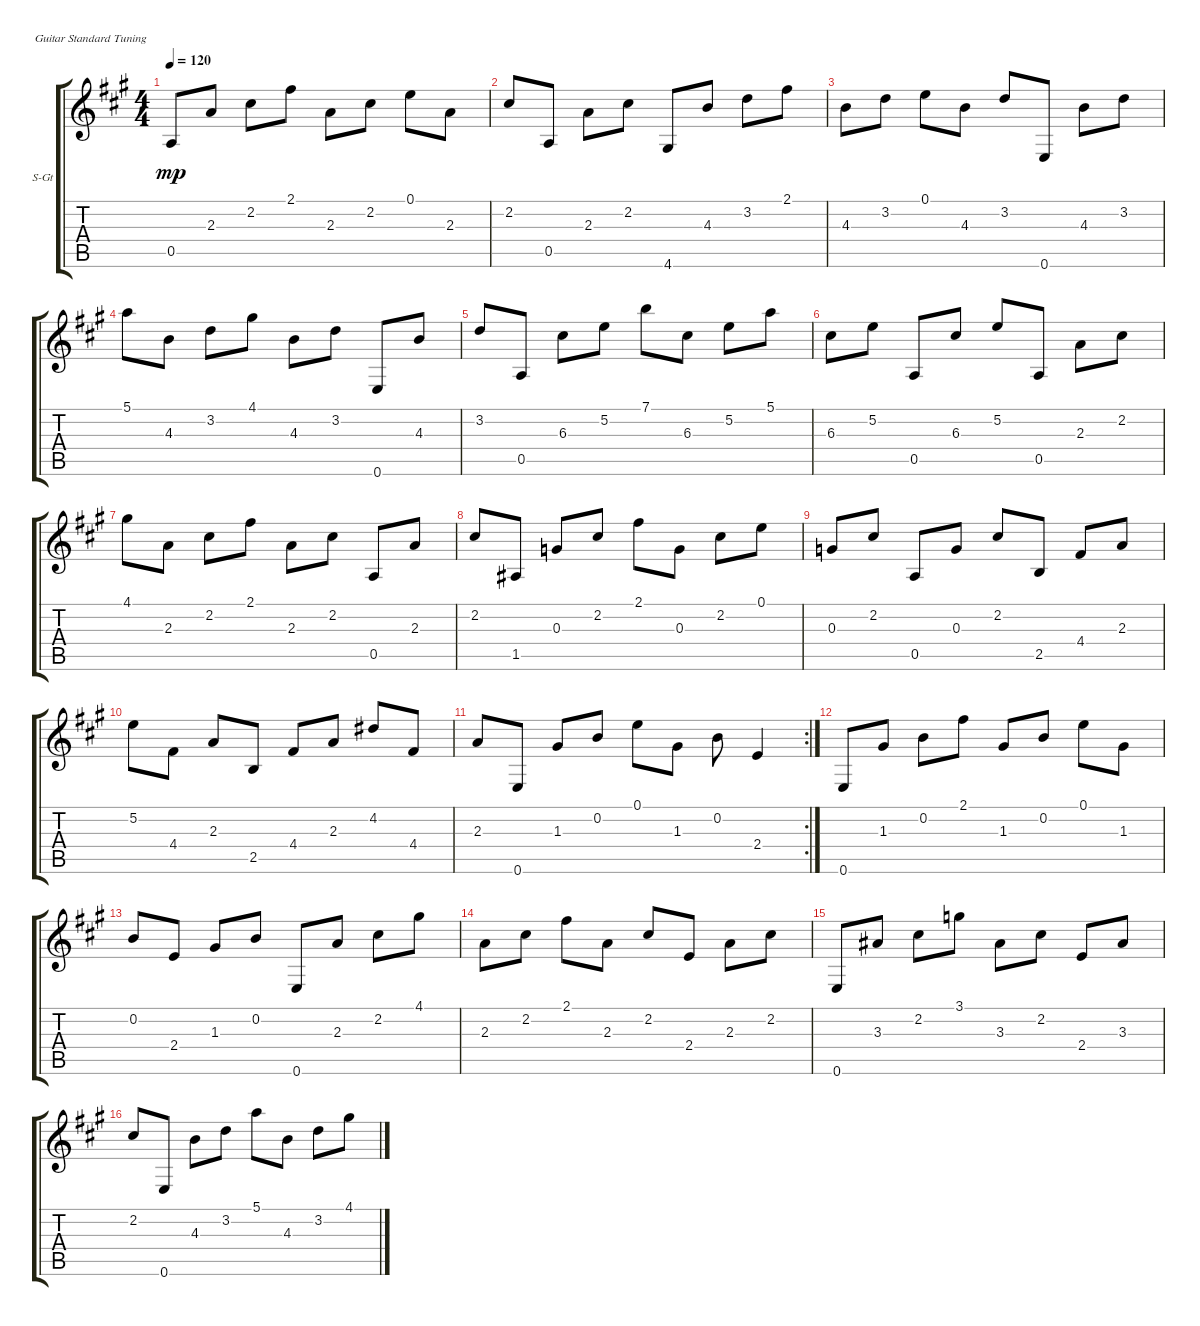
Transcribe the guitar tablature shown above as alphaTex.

\defaultSystemsLayout 4
\bracketExtendMode groupsimilarinstruments
\firstSystemTrackNameOrientation horizontal
\otherSystemsTrackNameOrientation horizontal
\track ("Steel Guitar" "S-Gt") {instrument acousticguitarsteel}
\staff {score tabs}
\tuning (E4 B3 G3 D3 A2 E2)
\ts (4 4)
\tempo 120
\clef g2
\ks a
0.5.8{dy mp instrument acousticguitarsteel} 2.3.8 2.2.8 2.1.8 2.3.8 2.2.8 0.1.8 2.3.8 |
2.2.8 0.5.8 2.3.8 2.2.8 4.6.8 4.3.8 3.2.8 2.1.8 |
4.3.8 3.2.8 0.1.8 4.3.8 3.2.8 0.6.8 4.3.8 3.2.8 |
5.1.8 4.3.8 3.2.8 4.1.8 4.3.8 3.2.8 0.6.8 4.3.8 |
3.2.8 0.5.8 6.3.8 5.2.8 7.1.8 6.3.8 5.2.8 5.1.8 |
6.3.8 5.2.8 0.5.8 6.3.8 5.2.8 0.5.8 2.3.8 2.2.8 |
4.1.8 2.3.8 2.2.8 2.1.8 2.3.8 2.2.8 0.5.8 2.3.8 |
2.2.8 1.5.8 0.3.8 2.2.8 2.1.8 0.3.8 2.2.8 0.1.8 |
0.3.8 2.2.8 0.5.8 0.3.8 2.2.8 2.5.8 4.4.8 2.3.8 |
5.2.8 4.4.8 2.3.8 2.5.8 4.4.8 2.3.8 4.2.8 4.4.8 |
\rc 2
2.3.8 0.6.8 1.3.8 0.2.8 0.1.8 1.3.8 0.2.8 2.4.4 |
0.6.8 1.3.8 0.2.8 2.1.8 1.3.8 0.2.8 0.1.8 1.3.8 |
0.2.8 2.4.8 1.3.8 0.2.8 0.6.8 2.3.8 2.2.8 4.1.8 |
2.3.8 2.2.8 2.1.8 2.3.8 2.2.8 2.4.8 2.3.8 2.2.8 |
0.6.8 3.3.8 2.2.8 3.1.8 3.3.8 2.2.8 2.4.8 3.3.8 |
2.2.8 0.6.8 4.3.8 3.2.8 5.1.8 4.3.8 3.2.8 4.1.8
